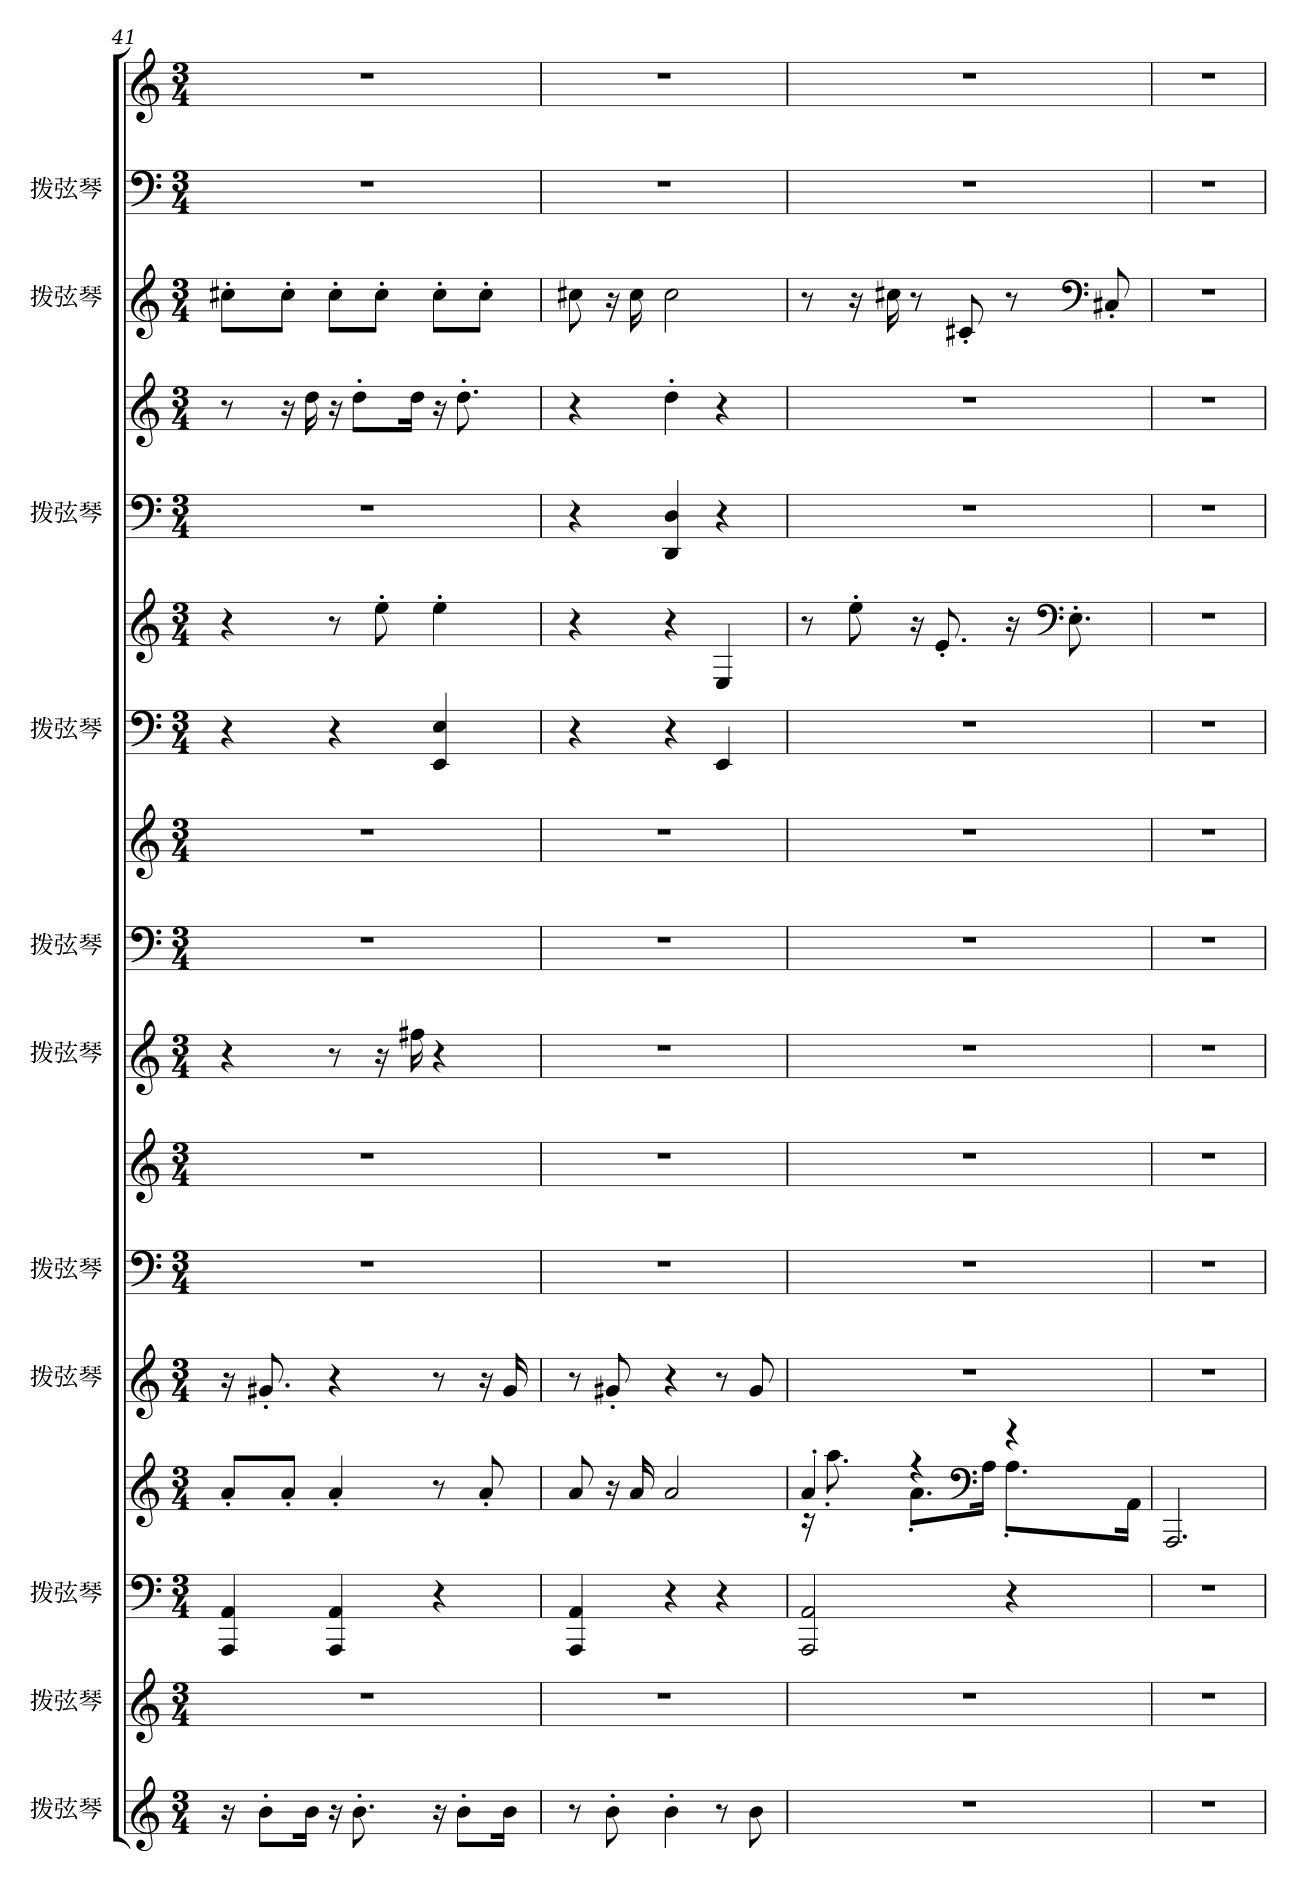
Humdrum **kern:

**kern	**kern	**kern	**kern	**kern	**kern	**kern	**kern	**kern	**kern	**kern	**kern	**kern	**kern	**kern	**kern	**kern
*part11	*part10	*part9	*part9	*part8	*part7	*part7	*part6	*part5	*part5	*part4	*part4	*part3	*part3	*part2	*part1	*part1
*staff17	*staff16	*staff15	*staff14	*staff13	*staff12	*staff11	*staff10	*staff9	*staff8	*staff7	*staff6	*staff5	*staff4	*staff3	*staff2	*staff1
*I"拨弦琴	*I"拨弦琴	*I"拨弦琴	*	*I"拨弦琴	*I"拨弦琴	*	*I"拨弦琴	*I"拨弦琴	*	*I"拨弦琴	*	*I"拨弦琴	*	*I"拨弦琴	*I"拨弦琴	*
!!LO:PB:g=z
*clefG2	*clefG2	*clefF4	*clefG2	*clefG2	*clefF4	*clefG2	*clefG2	*clefF4	*clefG2	*clefF4	*clefG2	*clefF4	*clefG2	*clefG2	*clefF4	*clefG2
*k[]	*k[]	*k[]	*k[]	*k[]	*k[]	*k[]	*k[]	*k[]	*k[]	*k[]	*k[]	*k[]	*k[]	*k[]	*k[]	*k[]
*M3/4	*M3/4	*M3/4	*M3/4	*M3/4	*M3/4	*M3/4	*M3/4	*M3/4	*M3/4	*M3/4	*M3/4	*M3/4	*M3/4	*M3/4	*M3/4	*M3/4
=41	=41	=41	=41	=41	=41	=41	=41	=41	=41	=41	=41	=41	=41	=41	=41	=41
16r	2.r	4AAA/ 4AA/	8a'/L	16r	2.r	2.r	4r	2.r	2.r	4r	4r	2.r	8r	8cc#X'\L	2.r	2.r
8b'\L	.	.	.	8.g#X'/	.	.	.	.	.	.	.	.	.	.	.	.
.	.	.	8a'/J	.	.	.	.	.	.	.	.	.	16r	8cc#'\J	.	.
16b\Jk	.	.	.	.	.	.	.	.	.	.	.	.	16dd\	.	.	.
16r	.	4AAA/ 4AA/	4a'/	4r	.	.	8r	.	.	4r	8r	.	16r	8cc#'\L	.	.
8.b'\	.	.	.	.	.	.	.	.	.	.	.	.	8dd'\L	.	.	.
.	.	.	.	.	.	.	16r	.	.	.	8ee'\	.	.	8cc#'\J	.	.
.	.	.	.	.	.	.	16ff#X\	.	.	.	.	.	16dd\Jk	.	.	.
16r	.	4r	8r	8r	.	.	4r	.	.	4EE/ 4E/	4ee'\	.	16r	8cc#'\L	.	.
8b'\L	.	.	.	.	.	.	.	.	.	.	.	.	8.dd'\	.	.	.
.	.	.	8a'/	16r	.	.	.	.	.	.	.	.	.	8cc#'\J	.	.
16b\Jk	.	.	.	16g#/	.	.	.	.	.	.	.	.	.	.	.	.
=42	=42	=42	=42	=42	=42	=42	=42	=42	=42	=42	=42	=42	=42	=42	=42	=42
8r	2.r	4AAA/ 4AA/	8a/	8r	2.r	2.r	2.r	2.r	2.r	4r	4r	4r	4r	8cc#X\	2.r	2.r
8b'\	.	.	16r	8g#X'/	.	.	.	.	.	.	.	.	.	16r	.	.
.	.	.	16a/	.	.	.	.	.	.	.	.	.	.	16cc#\	.	.
4b'\	.	4r	2a/	4r	.	.	.	.	.	4r	4r	4DD/ 4D/	4dd'\	2cc#\	.	.
8r	.	4r	.	8r	.	.	.	.	.	4EE/	4E/	4r	4r	.	.	.
8b\	.	.	.	8g#/	.	.	.	.	.	.	.	.	.	.	.	.
=43	=43	=43	=43	=43	=43	=43	=43	=43	=43	=43	=43	=43	=43	=43	=43	=43
*	*	*	*^	*	*	*	*	*	*	*	*	*	*	*	*	*
2.r	2.r	2AAA/ 2AA/	4a'/	16r	2.r	2.r	2.r	2.r	2.r	2.r	2.r	8r	2.r	2.r	8r	2.r	2.r
.	.	.	.	8.aa'\	.	.	.	.	.	.	.	.	.	.	.	.	.
.	.	.	.	.	.	.	.	.	.	.	.	8ee'\	.	.	16r	.	.
.	.	.	.	.	.	.	.	.	.	.	.	.	.	.	16cc#X\	.	.
.	.	.	4r	8.a'\L	.	.	.	.	.	.	.	16r	.	.	8r	.	.
.	.	.	.	.	.	.	.	.	.	.	.	8.e'/	.	.	.	.	.
.	.	.	.	.	.	.	.	.	.	.	.	.	.	.	8c#X'/	.	.
*	*	*	*clefF4	*	*	*	*	*	*	*	*	*	*	*	*	*	*
.	.	.	.	16A\Jk	.	.	.	.	.	.	.	.	.	.	.	.	.
.	.	4r	4r	8.A'\L	.	.	.	.	.	.	.	16r	.	.	8r	.	.
*	*	*	*	*	*	*	*	*	*	*	*	*clefF4	*	*	*	*	*
.	.	.	.	.	.	.	.	.	.	.	.	8.E'\	.	.	.	.	.
*	*	*	*	*	*	*	*	*	*	*	*	*	*	*	*clefF4	*	*
.	.	.	.	.	.	.	.	.	.	.	.	.	.	.	8C#X'/	.	.
.	.	.	.	16AA\Jk	.	.	.	.	.	.	.	.	.	.	.	.	.
*	*	*	*v	*v	*	*	*	*	*	*	*	*	*	*	*	*	*
=44	=44	=44	=44	=44	=44	=44	=44	=44	=44	=44	=44	=44	=44	=44	=44	=44
2.r	2.r	2.r	2.AAA/	2.r	2.r	2.r	2.r	2.r	2.r	2.r	2.r	2.r	2.r	2.r	2.r	2.r
=	=	=	=	=	=	=	=	=	=	=	=	=	=	=	=	=
*-	*-	*-	*-	*-	*-	*-	*-	*-	*-	*-	*-	*-	*-	*-	*-	*-
